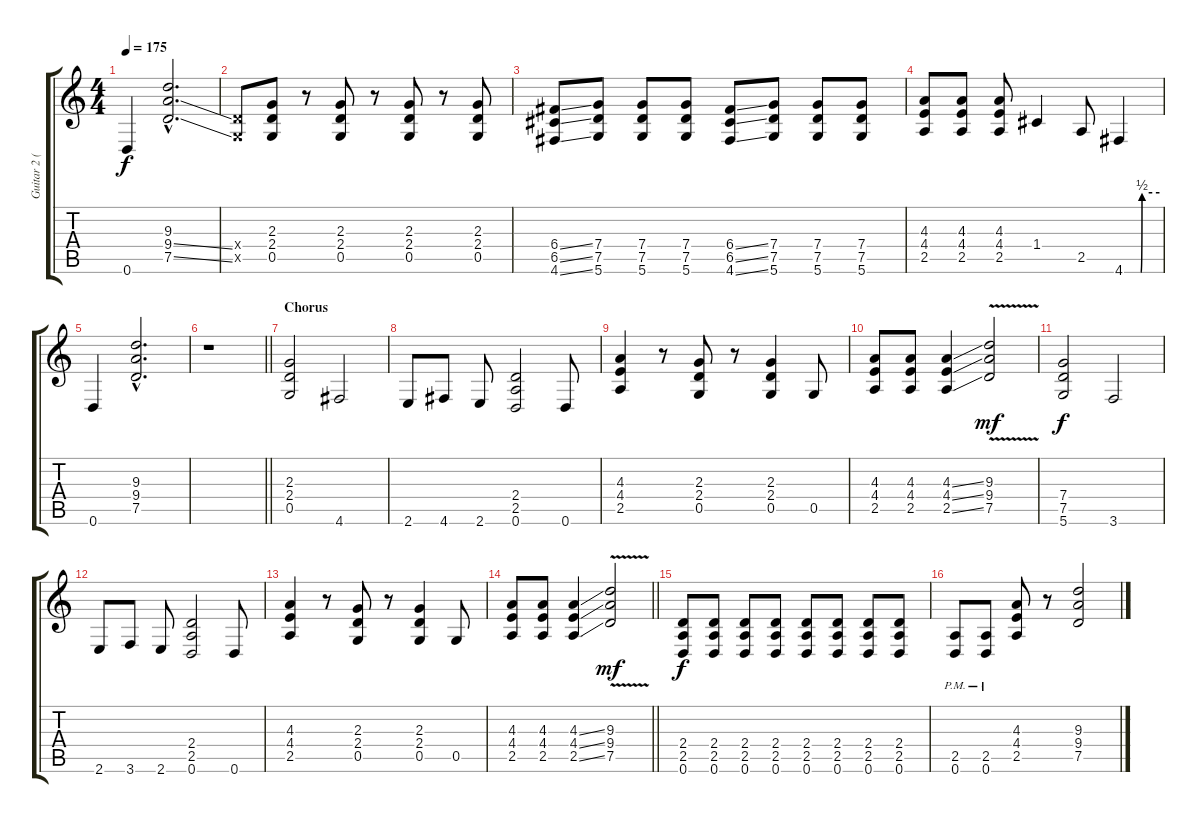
\track ("Guitar 2 (Rhythm)" "Guitar 2 (") {instrument distortionguitar}
\staff {score tabs}
\tuning (D4 A3 F3 C3 G2 D2) {hide}
\ts (4 4)
\tempo 175
\clef g2
\ks c
0.6.4{dy f} (9.3{hac} 9.4{ss hac} 7.5{ss hac}).2{d} |
(2.4{x} 0.5{x}).8 (2.3 2.4 0.5).8 r.8 (2.3 2.4 0.5).8 r.8 (2.3 2.4 0.5).8 r.8 (2.3 2.4 0.5).8 |
(6.4{ss} 6.5{ss} 4.6{ss}).8 (7.4 7.5 5.6).8 (7.4 7.5 5.6).8 (7.4 7.5 5.6).8 (6.4{ss} 6.5{ss} 4.6{ss}).8 (7.4 7.5 5.6).8 (7.4 7.5 5.6).8 (7.4 7.5 5.6).8 |
(4.3 4.4 2.5).8 (4.3 4.4 2.5).8 (4.3 4.4 2.5).8 1.4.4 2.5.8 4.6{be (custom 0 0 28 0 30 2 60 2)}.4 |
0.6.4 (9.3{hac} 9.4{hac} 7.5{hac}).2{d} |
\barLineRight lightlight
r.1 |
\section ("" "Chorus")
(2.3 2.4 0.5).2 4.6.2 |
2.6.8 4.6.8 2.6.8 (2.4 2.5 0.6).2 0.6.8 |
(4.3 4.4 2.5).4 r.8 (2.3 2.4 0.5).8 r.8 (2.3 2.4 0.5).4 0.5.8 |
(4.3 4.4 2.5).8 (4.3 4.4 2.5).8 (4.3{ss} 4.4{ss} 2.5{ss}).4 (9.3{v} 9.4{v} 7.5).2{dy mf} |
(7.4 7.5 5.6).2{dy f} 3.6.2 |
2.6.8 3.6.8 2.6.8 (2.4 2.5 0.6).2 0.6.8 |
(4.3 4.4 2.5).4 r.8 (2.3 2.4 0.5).8 r.8 (2.3 2.4 0.5).4 0.5.8 |
\barLineRight lightlight
(4.3 4.4 2.5).8 (4.3 4.4 2.5).8 (4.3{ss} 4.4{ss} 2.5{ss}).4 (9.3{v} 9.4{v} 7.5).2{dy mf} |
(2.4 2.5 0.6).8{dy f} (2.4 2.5 0.6).8 (2.4 2.5 0.6).8 (2.4 2.5 0.6).8 (2.4 2.5 0.6).8 (2.4 2.5 0.6).8 (2.4 2.5 0.6).8 (2.4 2.5 0.6).8 |
(2.5{pm} 0.6{pm}).8 (2.5{pm} 0.6{pm}).8 (4.3 4.4 2.5).8 r.8 (9.3{ss} 9.4{ss} 7.5{ss}).2
